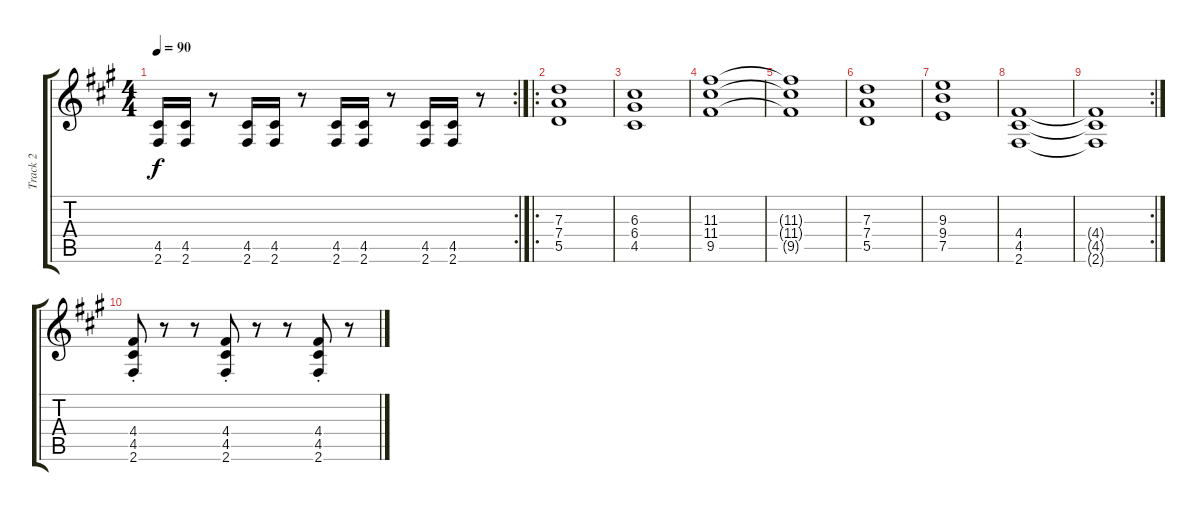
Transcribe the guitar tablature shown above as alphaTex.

\track ("Track 2" "Track 2") {instrument distortionguitar}
\staff {score tabs}
\tuning (E4 B3 G3 D3 A2 E2) {hide}
\rc 2
\ts (4 4)
\tempo 90
\clef g2
\ks f#minor
(4.5 2.6).16{dy f} (4.5 2.6).16 r.8 (4.5 2.6).16 (4.5 2.6).16 r.8 (4.5 2.6).16 (4.5 2.6).16 r.8 (4.5 2.6).16 (4.5 2.6).16 r.8 |
\ro
(7.3 7.4 5.5).1 |
(6.3 6.4 4.5).1 |
(11.3 11.4 9.5).1 |
(11.3{t} 11.4{t} 9.5{t}).1 |
(7.3 7.4 5.5).1 |
(9.3 9.4 7.5).1 |
(4.4 4.5 2.6).1 |
\rc 2
(4.4{t} 4.5{t} 2.6{t}).1 |
(4.4{st} 4.5{st} 2.6{st}).8 r.8 r.8 (4.4{st} 4.5{st} 2.6{st}).8 r.8 r.8 (4.4{st} 4.5{st} 2.6{st}).8 r.8
